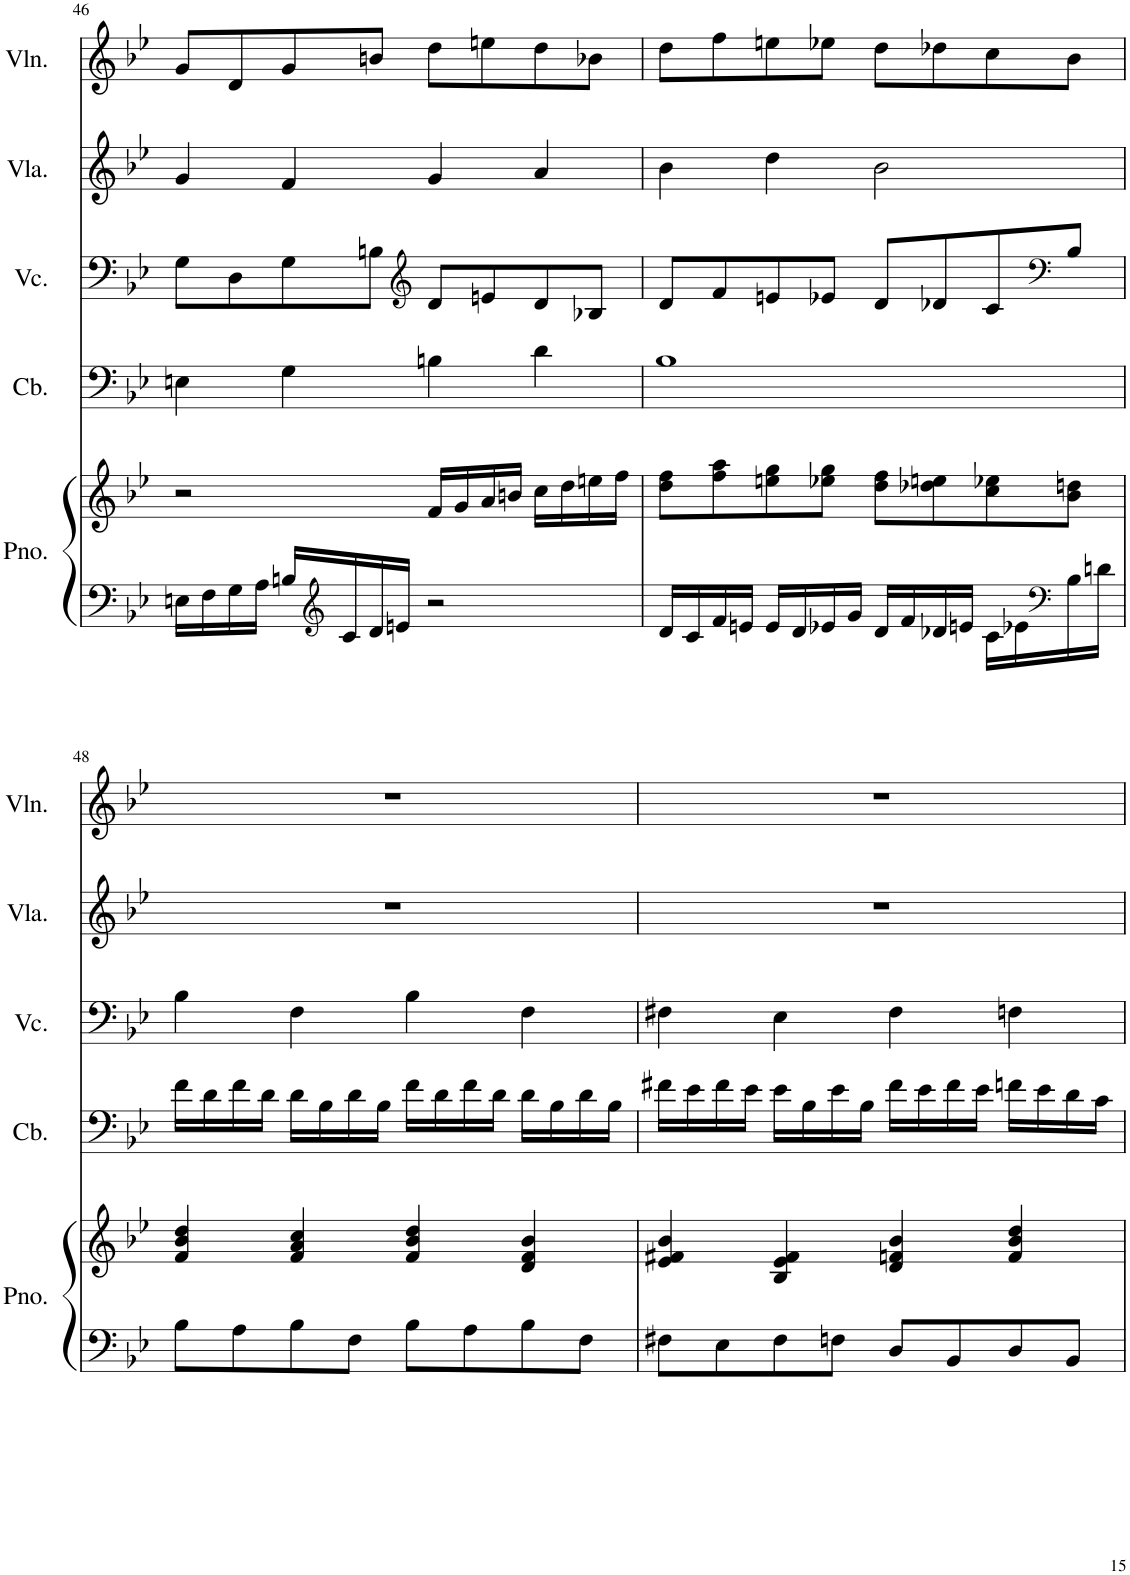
**kern	**kern	**kern	**kern	**kern	**kern
*part5	*part5	*part4	*part3	*part2	*part1
*staff6	*staff5	*staff4	*staff3	*staff2	*staff1
*I"Piano, Piano	*	*I"Contrabass	*I"Violoncello	*I"Viola	*I"Violin
*I'Pno.	*	*I'Cb.	*I'Vc.	*I'Vla.	*I'Vln.
!!LO:PB:g=z
*clefF4	*clefG2	*clefF4	*clefF4	*clefG2	*clefG2
*	*	*Trd7c12	*	*	*
*k[b-e-]	*k[b-e-]	*k[b-e-]	*k[b-e-]	*k[b-e-]	*k[b-e-]
*M4/4	*M4/4	*M4/4	*M4/4	*M4/4	*M4/4
=46	=46	=46	=46	=46	=46
16En\LL	2r	4En\	8G\L	4g/	8g/L
16F\	.	.	.	.	.
16G\	.	.	8D\	.	8d/
16A\JJ	.	.	.	.	.
16Bn/LL	.	4G\	8G\	4f/	8g/
*clefG2	*	*	*	*	*
16c/	.	.	.	.	.
16d/	.	.	8Bn\J	.	8bn/J
16en/JJ	.	.	.	.	.
*	*	*	*clefG2	*	*
2r	16f/LL	4Bn\	8d/L	4g/	8dd\L
.	16g/	.	.	.	.
.	16a/	.	8en/	.	8een\
.	16bn/JJ	.	.	.	.
.	16cc\LL	4d\	8d/	4a/	8dd\
.	16dd\	.	.	.	.
.	16een\	.	8B-X/J	.	8b-X\J
.	16ff\JJ	.	.	.	.
=47	=47	=47	=47	=47	=47
16d/LL	8dd\ 8ff\L	1B-	8d/L	4b-\	8dd\L
16c/	.	.	.	.	.
16f/	8ff\ 8aa\	.	8f/	.	8ff\
16en/JJ	.	.	.	.	.
16e/LL	8een\ 8gg\	.	8en/	4dd\	8een\
16d/	.	.	.	.	.
16e-X/	8ee-X\ 8gg\J	.	8e-X/J	.	8ee-X\J
16g/JJ	.	.	.	.	.
16d/LL	8dd\ 8ff\L	.	8d/L	2b-\	8dd\L
16f/	.	.	.	.	.
16d-X/	8dd-X\ 8een\	.	8d-X/	.	8dd-X\
16en/JJ	.	.	.	.	.
16c\LL	8cc\ 8ee-X\	.	8c/	.	8cc\
16e-X\	.	.	.	.	.
*clefF4	*	*	*clefF4	*	*
16B-\	8b-\ 8ddn\J	.	8B-/J	.	8b-\J
16dn\JJ	.	.	.	.	.
!!LO:LB:g=z
=48	=48	=48	=48	=48	=48
8B-\L	4f/ 4b-/ 4dd/	16f\LL	4B-\	1r	1r
.	.	16d\	.	.	.
8A\	.	16f\	.	.	.
.	.	16d\JJ	.	.	.
8B-\	4f/ 4a/ 4cc/	16d\LL	4F\	.	.
.	.	16B-\	.	.	.
8F\J	.	16d\	.	.	.
.	.	16B-\JJ	.	.	.
8B-\L	4f/ 4b-/ 4dd/	16f\LL	4B-\	.	.
.	.	16d\	.	.	.
8A\	.	16f\	.	.	.
.	.	16d\JJ	.	.	.
8B-\	4d/ 4f/ 4b-/	16d\LL	4F\	.	.
.	.	16B-\	.	.	.
8F\J	.	16d\	.	.	.
.	.	16B-\JJ	.	.	.
=49	=49	=49	=49	=49	=49
8F#X\L	4e-/ 4f#X/ 4b-/	16f#X\LL	4F#X\	1r	1r
.	.	16e-\	.	.	.
8E-\	.	16f#\	.	.	.
.	.	16e-\JJ	.	.	.
8F#\	4B-/ 4e-/ 4f#/	16e-\LL	4E-\	.	.
.	.	16B-\	.	.	.
8Fn\J	.	16e-\	.	.	.
.	.	16B-\JJ	.	.	.
8D/L	4d/ 4fn/ 4b-/	16f#\LL	4F#\	.	.
.	.	16e-\	.	.	.
8BB-/	.	16f#\	.	.	.
.	.	16e-\JJ	.	.	.
8D/	4f/ 4b-/ 4dd/	16fn\LL	4Fn\	.	.
.	.	16e-\	.	.	.
8BB-/J	.	16d\	.	.	.
.	.	16c\JJ	.	.	.
=	=	=	=	=	=
*-	*-	*-	*-	*-	*-
